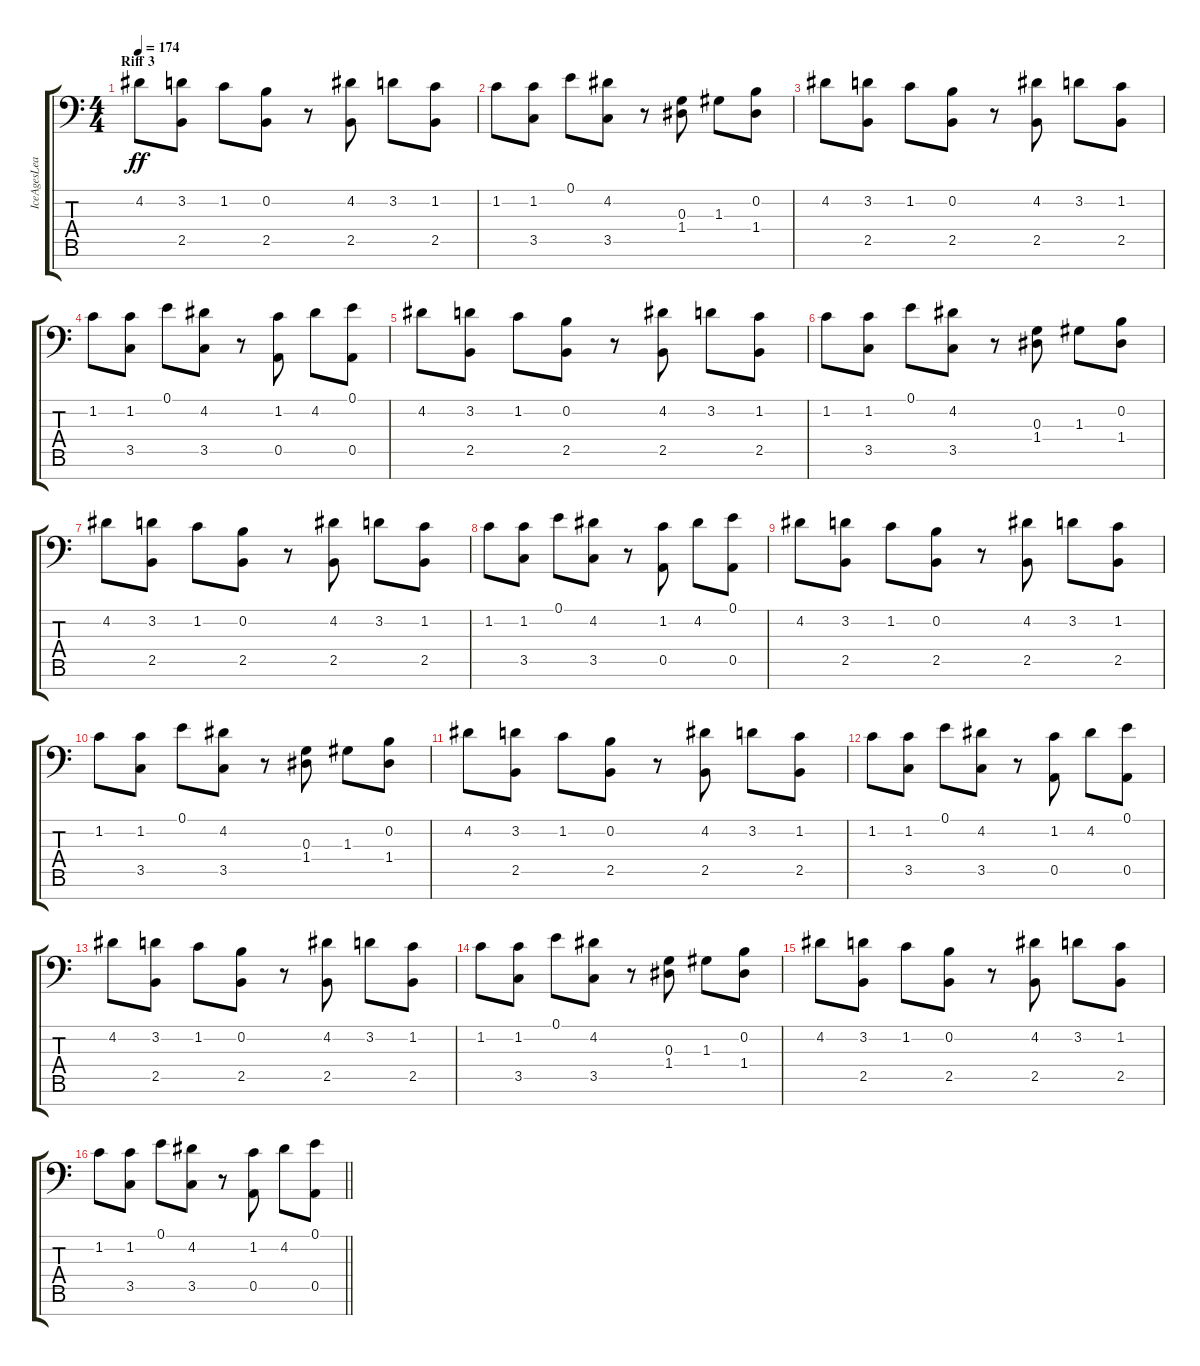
\track ("IceAgesLead" "IceAgesLea") {instrument lead5charang}
\staff {score tabs}
\tuning (E4 B3 G3 D3 A2 E2 C-1) {hide}
\ts (4 4)
\section ("" "Riff 3")
\tempo 174
\clef f4
\ks c
4.2.8{dy ff} (3.2 2.5).8 1.2.8 (0.2 2.5).8 r.8 (4.2 2.5).8 3.2.8 (1.2 2.5).8 |
1.2.8 (1.2 3.5).8 0.1.8 (4.2 3.5).8 r.8 (0.3 1.4).8 1.3.8 (0.2 1.4).8 |
4.2.8 (3.2 2.5).8 1.2.8 (0.2 2.5).8 r.8 (4.2 2.5).8 3.2.8 (1.2 2.5).8 |
1.2.8 (1.2 3.5).8 0.1.8 (4.2 3.5).8 r.8 (1.2 0.5).8 4.2.8 (0.1 0.5).8 |
4.2.8 (3.2 2.5).8 1.2.8 (0.2 2.5).8 r.8 (4.2 2.5).8 3.2.8 (1.2 2.5).8 |
1.2.8 (1.2 3.5).8 0.1.8 (4.2 3.5).8 r.8 (0.3 1.4).8 1.3.8 (0.2 1.4).8 |
4.2.8 (3.2 2.5).8 1.2.8 (0.2 2.5).8 r.8 (4.2 2.5).8 3.2.8 (1.2 2.5).8 |
1.2.8 (1.2 3.5).8 0.1.8 (4.2 3.5).8 r.8 (1.2 0.5).8 4.2.8 (0.1 0.5).8 |
4.2.8 (3.2 2.5).8 1.2.8 (0.2 2.5).8 r.8 (4.2 2.5).8 3.2.8 (1.2 2.5).8 |
1.2.8 (1.2 3.5).8 0.1.8 (4.2 3.5).8 r.8 (0.3 1.4).8 1.3.8 (0.2 1.4).8 |
4.2.8 (3.2 2.5).8 1.2.8 (0.2 2.5).8 r.8 (4.2 2.5).8 3.2.8 (1.2 2.5).8 |
1.2.8 (1.2 3.5).8 0.1.8 (4.2 3.5).8 r.8 (1.2 0.5).8 4.2.8 (0.1 0.5).8 |
4.2.8 (3.2 2.5).8 1.2.8 (0.2 2.5).8 r.8 (4.2 2.5).8 3.2.8 (1.2 2.5).8 |
1.2.8 (1.2 3.5).8 0.1.8 (4.2 3.5).8 r.8 (0.3 1.4).8 1.3.8 (0.2 1.4).8 |
4.2.8 (3.2 2.5).8 1.2.8 (0.2 2.5).8 r.8 (4.2 2.5).8 3.2.8 (1.2 2.5).8 |
\barLineRight lightlight
1.2.8 (1.2 3.5).8 0.1.8 (4.2 3.5).8 r.8 (1.2 0.5).8 4.2.8 (0.1 0.5).8
